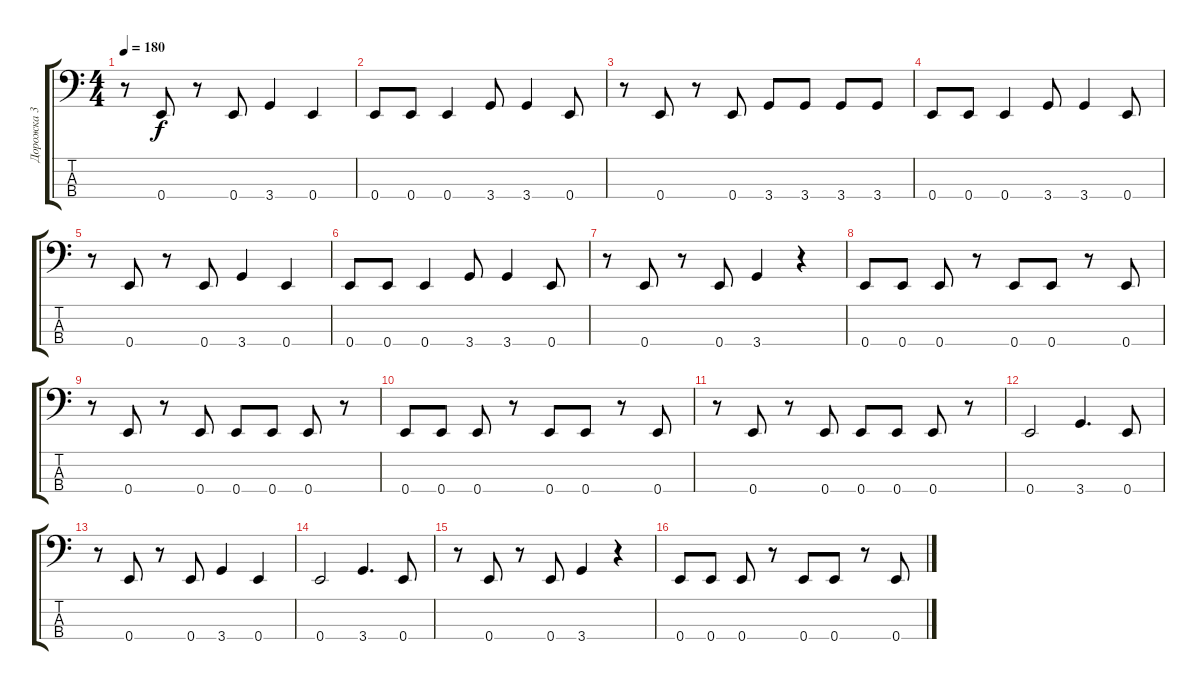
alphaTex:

\track ("Дорожка 3" "Дорожка 3") {instrument electricbasspick}
\staff {score tabs}
\tuning (G2 D2 A1 E1) {hide}
\ts (4 4)
\tempo 180
\clef f4
\ks c
r.8{dy f} 0.4.8 r.8 0.4.8 3.4.4 0.4.4 |
0.4.8 0.4.8 0.4.4 3.4.8 3.4.4 0.4.8 |
r.8 0.4.8 r.8 0.4.8 3.4.8 3.4.8 3.4.8 3.4.8 |
0.4.8 0.4.8 0.4.4 3.4.8 3.4.4 0.4.8 |
r.8 0.4.8 r.8 0.4.8 3.4.4 0.4.4 |
0.4.8 0.4.8 0.4.4 3.4.8 3.4.4 0.4.8 |
r.8 0.4.8 r.8 0.4.8 3.4.4 r.4 |
0.4.8 0.4.8 0.4.8 r.8 0.4.8 0.4.8 r.8 0.4.8 |
r.8 0.4.8 r.8 0.4.8 0.4.8 0.4.8 0.4.8 r.8 |
0.4.8 0.4.8 0.4.8 r.8 0.4.8 0.4.8 r.8 0.4.8 |
r.8 0.4.8 r.8 0.4.8 0.4.8 0.4.8 0.4.8 r.8 |
0.4.2 3.4.4{d} 0.4.8 |
r.8 0.4.8 r.8 0.4.8 3.4.4 0.4.4 |
0.4.2 3.4.4{d} 0.4.8 |
r.8 0.4.8 r.8 0.4.8 3.4.4 r.4 |
0.4.8 0.4.8 0.4.8 r.8 0.4.8 0.4.8 r.8 0.4.8
